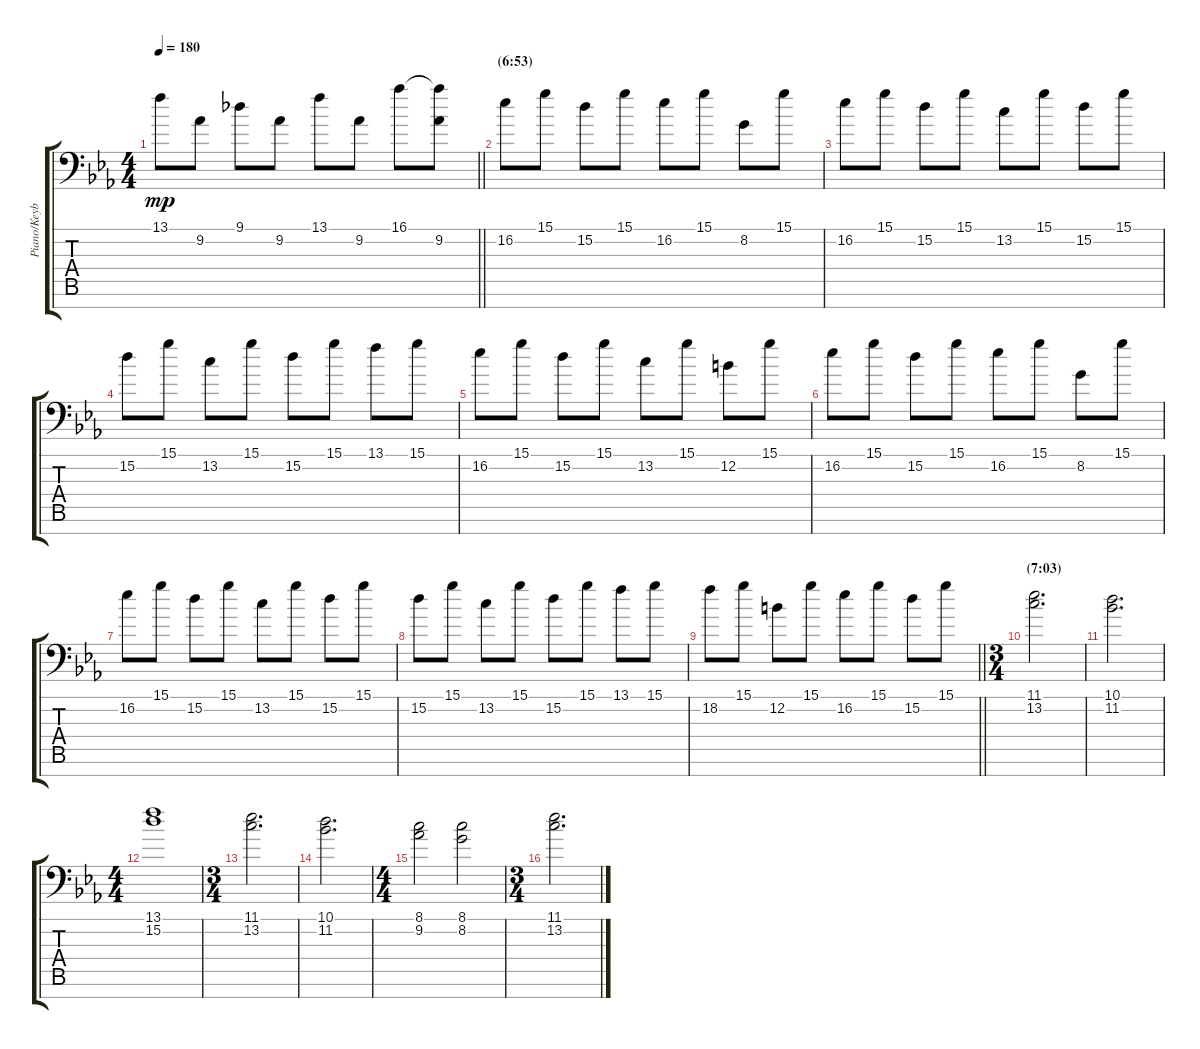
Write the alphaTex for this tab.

\track ("Piano/Keyboard" "Piano/Keyb") {instrument acousticgrandpiano}
\staff {score tabs}
\tuning (E4 B3 G3 D3 A1 E1 B0) {hide}
\ts (4 4)
\tempo 180
\clef f4
\barLineRight lightlight
\ks cminor
13.1.8{dy mp} 9.2.8 9.1.8 9.2.8 13.1.8 9.2.8 16.1.8 (16.1{t} 9.2).8 |
\section ("" "(6:53)")
16.2.8 15.1.8 15.2.8 15.1.8 16.2.8 15.1.8 8.2.8 15.1.8 |
16.2.8 15.1.8 15.2.8 15.1.8 13.2.8 15.1.8 15.2.8 15.1.8 |
15.2.8 15.1.8 13.2.8 15.1.8 15.2.8 15.1.8 13.1.8 15.1.8 |
16.2.8 15.1.8 15.2.8 15.1.8 13.2.8 15.1.8 12.2.8 15.1.8 |
16.2.8 15.1.8 15.2.8 15.1.8 16.2.8 15.1.8 8.2.8 15.1.8 |
16.2.8 15.1.8 15.2.8 15.1.8 13.2.8 15.1.8 15.2.8 15.1.8 |
15.2.8 15.1.8 13.2.8 15.1.8 15.2.8 15.1.8 13.1.8 15.1.8 |
\barLineRight lightlight
18.2.8 15.1.8 12.2.8 15.1.8 16.2.8 15.1.8 15.2.8 15.1.8 |
\ts (3 4)
\section ("" "(7:03)")
(11.1 13.2).2{d} |
(10.1 11.2).2{d} |
\ts (4 4)
(13.1 15.2).1 |
\ts (3 4)
(11.1 13.2).2{d} |
(10.1 11.2).2{d} |
\ts (4 4)
(8.1 9.2).2 (8.1 8.2).2 |
\ts (3 4)
(11.1 13.2).2{d}
